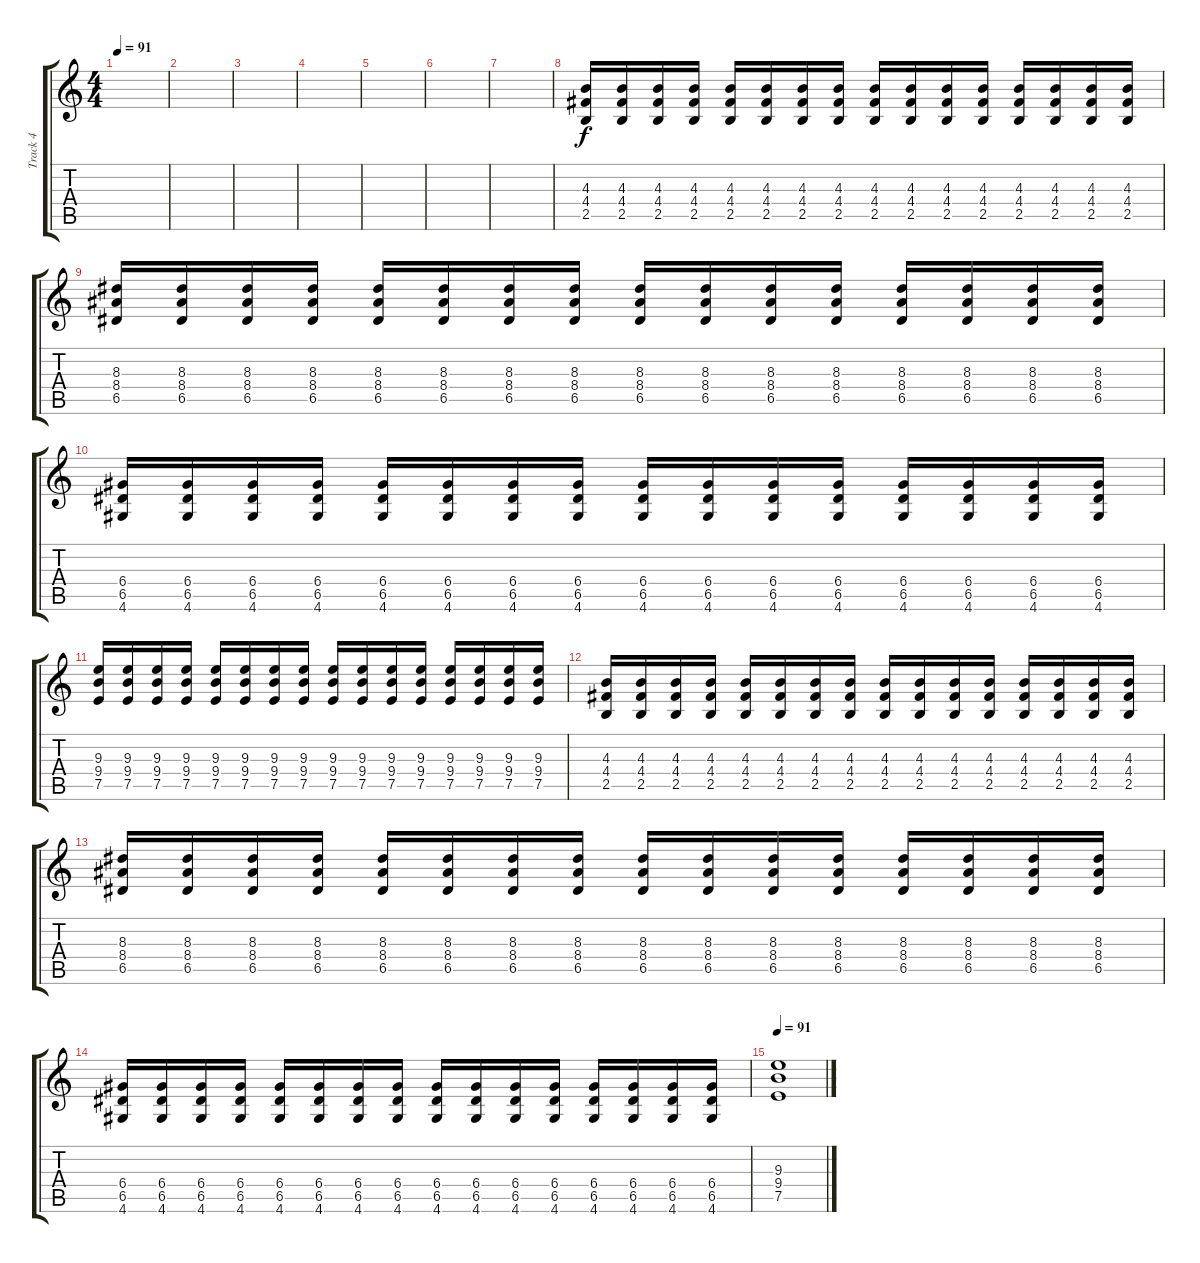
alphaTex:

\track ("Track 4" "Track 4") {instrument distortionguitar}
\staff {score tabs}
\tuning (E4 B3 G3 D3 A2 E2) {hide}
\ts (4 4)
\tempo 91
\clef g2
\ks c
|
|
|
|
|
|
|
(4.3 4.4 2.5).16 (4.3 4.4 2.5).16 (4.3 4.4 2.5).16 (4.3 4.4 2.5).16 (4.3 4.4 2.5).16 (4.3 4.4 2.5).16 (4.3 4.4 2.5).16 (4.3 4.4 2.5).16 (4.3 4.4 2.5).16 (4.3 4.4 2.5).16 (4.3 4.4 2.5).16 (4.3 4.4 2.5).16 (4.3 4.4 2.5).16 (4.3 4.4 2.5).16 (4.3 4.4 2.5).16 (4.3 4.4 2.5).16 |
(8.3 8.4 6.5).16 (8.3 8.4 6.5).16 (8.3 8.4 6.5).16 (8.3 8.4 6.5).16 (8.3 8.4 6.5).16 (8.3 8.4 6.5).16 (8.3 8.4 6.5).16 (8.3 8.4 6.5).16 (8.3 8.4 6.5).16 (8.3 8.4 6.5).16 (8.3 8.4 6.5).16 (8.3 8.4 6.5).16 (8.3 8.4 6.5).16 (8.3 8.4 6.5).16 (8.3 8.4 6.5).16 (8.3 8.4 6.5).16 |
(6.4 6.5 4.6).16 (6.4 6.5 4.6).16 (6.4 6.5 4.6).16 (6.4 6.5 4.6).16 (6.4 6.5 4.6).16 (6.4 6.5 4.6).16 (6.4 6.5 4.6).16 (6.4 6.5 4.6).16 (6.4 6.5 4.6).16 (6.4 6.5 4.6).16 (6.4 6.5 4.6).16 (6.4 6.5 4.6).16 (6.4 6.5 4.6).16 (6.4 6.5 4.6).16 (6.4 6.5 4.6).16 (6.4 6.5 4.6).16 |
(9.3 9.4 7.5).16 (9.3 9.4 7.5).16 (9.3 9.4 7.5).16 (9.3 9.4 7.5).16 (9.3 9.4 7.5).16 (9.3 9.4 7.5).16 (9.3 9.4 7.5).16 (9.3 9.4 7.5).16 (9.3 9.4 7.5).16 (9.3 9.4 7.5).16 (9.3 9.4 7.5).16 (9.3 9.4 7.5).16 (9.3 9.4 7.5).16 (9.3 9.4 7.5).16 (9.3 9.4 7.5).16 (9.3 9.4 7.5).16 |
(4.3 4.4 2.5).16 (4.3 4.4 2.5).16 (4.3 4.4 2.5).16 (4.3 4.4 2.5).16 (4.3 4.4 2.5).16 (4.3 4.4 2.5).16 (4.3 4.4 2.5).16 (4.3 4.4 2.5).16 (4.3 4.4 2.5).16 (4.3 4.4 2.5).16 (4.3 4.4 2.5).16 (4.3 4.4 2.5).16 (4.3 4.4 2.5).16 (4.3 4.4 2.5).16 (4.3 4.4 2.5).16 (4.3 4.4 2.5).16 |
(8.3 8.4 6.5).16 (8.3 8.4 6.5).16 (8.3 8.4 6.5).16 (8.3 8.4 6.5).16 (8.3 8.4 6.5).16 (8.3 8.4 6.5).16 (8.3 8.4 6.5).16 (8.3 8.4 6.5).16 (8.3 8.4 6.5).16 (8.3 8.4 6.5).16 (8.3 8.4 6.5).16 (8.3 8.4 6.5).16 (8.3 8.4 6.5).16 (8.3 8.4 6.5).16 (8.3 8.4 6.5).16 (8.3 8.4 6.5).16 |
(6.4 6.5 4.6).16 (6.4 6.5 4.6).16 (6.4 6.5 4.6).16 (6.4 6.5 4.6).16 (6.4 6.5 4.6).16 (6.4 6.5 4.6).16 (6.4 6.5 4.6).16 (6.4 6.5 4.6).16 (6.4 6.5 4.6).16 (6.4 6.5 4.6).16 (6.4 6.5 4.6).16 (6.4 6.5 4.6).16 (6.4 6.5 4.6).16 (6.4 6.5 4.6).16 (6.4 6.5 4.6).16 (6.4 6.5 4.6).16 |
\tempo 91
(9.3 9.4 7.5).1{volume 0}
